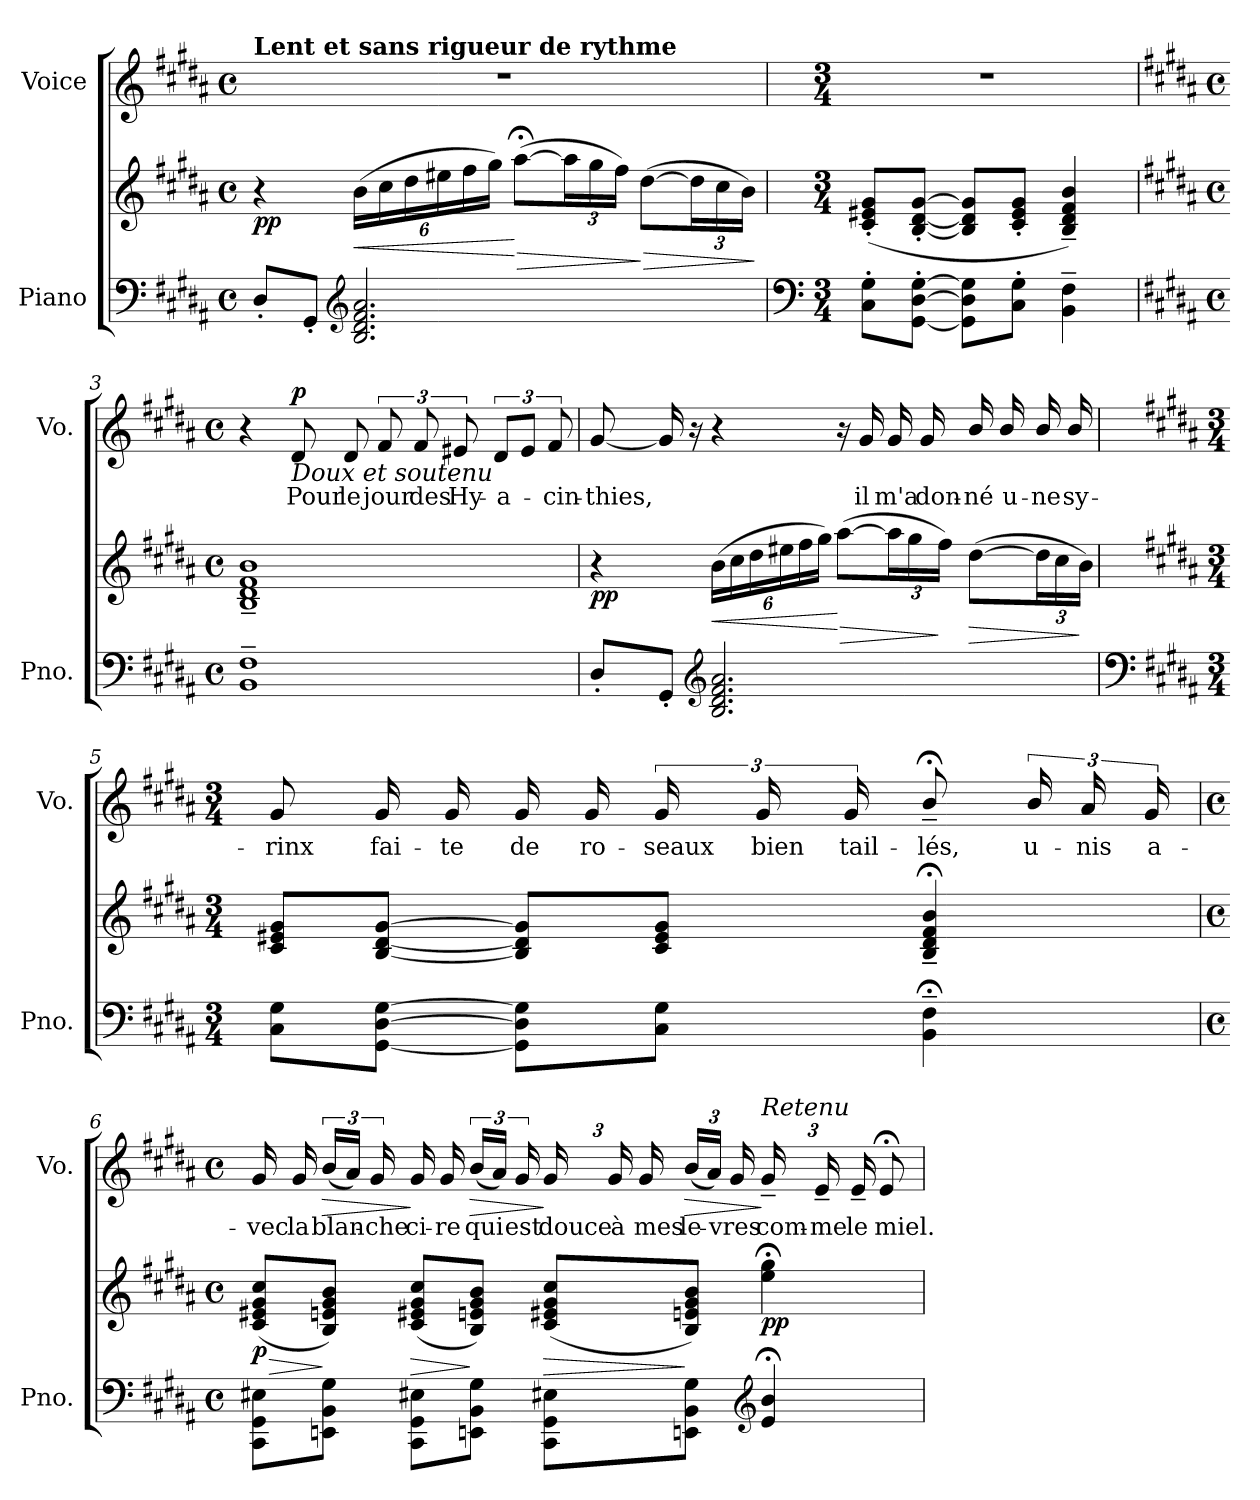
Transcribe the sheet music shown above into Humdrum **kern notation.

**kern	**kern	**dynam	**kern	**text	**dynam
*part2	*part2	*part2	*part1	*part1	*part1
*staff3	*staff2	*staff2/3	*staff1	*staff1	*staff1
*I"Piano	*	*	*I"Voice	*	*
*I'Pno.	*	*	*I'Vo.	*	*
*clefF4	*clefG2	*	*clefG2	*	*
*k[f#c#g#d#a#]	*k[f#c#g#d#a#]	*	*k[f#c#g#d#a#]	*	*
*M4/4	*M4/4	*	*M4/4	*	*
*met(c)	*met(c)	*	*met(c)	*	*
=1	=1	=1	=1	=1	=1
!	!	!	!LO:TX:a:B:t=Lent et sans rigueur de rythme	!	!
!	!	!LO:DY:b	!	!	!
8D#'/L	4r	pp	1r	.	.
8GG#'/J	.	.	.	.	.
*clefG2	*	*	*	*	*
!	!	!LO:HP:b	!	!	!
2.B/ 2.d#/ 2.f#/ 2.a#/	(24b\LL	<	.	.	.
.	24cc#\	.	.	.	.
.	24dd#\	.	.	.	.
.	24ee#X\	.	.	.	.
.	24ff#\	.	.	.	.
.	24gg#\JJ)	.	.	.	.
!	!	!LO:HP:n=1:b	!	!	!
.	([<8aa#;<\L	[ >	.	.	.
.	24aa#\L]	.	.	.	.
.	24gg#\	.	.	.	.
.	24ff#\JJ)	.	.	.	.
!	!	!LO:HP:n=1:b	!	!	!
.	([<8dd#\L	] >	.	.	.
.	24dd#\L]	.	.	.	.
.	24cc#\	.	.	.	.
.	24b\JJ)	.	.	.	.
.	.	]	.	.	.
=2	=2	=2	=2	=2	=2
*clefF4	*	*	*	*	*
*M3/4	*M3/4	*	*M3/4	*	*
8C#\' 8G#\'L	(>8c#/'> 8e#X/'> 8g#/'>L	.	2.r	.	.
[8GG#\'> [8D#\'> [8G#\'>J	[8B/'> [8d#/'> [8g#/'>J	.	.	.	.
8GG#\] 8D#\] 8G#\]L	8B/] 8d#/] 8g#/]L	.	.	.	.
8C#\'> 8G#\'>J	8c#/'> 8e#/'> 8g#/'>J	.	.	.	.
4BB\~ 4F#\~	4B/~> 4d#/~> 4f#/~> 4b/~>)	.	.	.	.
!!LO:LB:g=z
=3	=3	=3	=3	=3	=3
*k[f#c#g#d#a#]	*k[f#c#g#d#a#]	*	*k[f#c#g#d#a#]	*	*
*M4/4	*M4/4	*	*M4/4	*	*
*met(c)	*met(c)	*	*met(c)	*	*
1BB~ 1F#~	1B~> 1d#~> 1f#~> 1b~>	.	4r	.	.
!	!	!	!LO:TX:b:i:t=Doux et soutenu	!	!
!	!	!	!	!LO:LY:b	!LO:DY:a
.	.	.	8d#/	Pour	p
!	!	!	!	!LO:LY:b	!
.	.	.	8d#/	le	.
!	!	!	!	!LO:LY:b	!
.	.	.	12f#/	jour	.
!	!	!	!	!LO:LY:b	!
.	.	.	12f#/	des	.
!	!	!	!	!LO:LY:b	!
.	.	.	12e#X/	Hy-	.
!	!	!	!	!LO:LY:b	!
.	.	.	12d#/L	-a-	.
.	.	.	12e#/J	.	.
!	!	!	!	!LO:LY:b	!
.	.	.	12f#/	-cin-	.
=4	=4	=4	=4	=4	=4
!	!	!LO:DY:b	!	!LO:LY:b	!
8D#'/L	4r	pp	[8g#/	-thies,	.
8GG#'/J	.	.	16g#/]	.	.
.	.	.	16r	.	.
*clefG2	*	*	*	*	*
!	!	!LO:HP:b	!	!	!
2.B/ 2.d#/ 2.f#/ 2.a#/	(24b\LL	<	4r	.	.
.	24cc#\	.	.	.	.
.	24dd#\	.	.	.	.
.	24ee#X\	.	.	.	.
.	24ff#\	.	.	.	.
.	24gg#\JJ)	.	.	.	.
!	!	!LO:HP:n=1:b	!	!	!
.	([<8aa#\L	[ >	16r	.	.
!	!	!	!	!LO:LY:b	!
.	.	.	16g#/	il	.
!	!	!	!	!LO:LY:b	!
.	24aa#\L]	.	16g#/	m'a	.
.	24gg#\	.	.	.	.
!	!	!	!	!LO:LY:b	!
.	.	.	16g#/	don-	.
.	24ff#\JJ)	]	.	.	.
!	!	!LO:HP:b	!	!LO:LY:b	!
.	([<8dd#\L	>	16b/	-né	.
!	!	!	!	!LO:LY:b	!
.	.	.	16b/	u-	.
!	!	!	!	!LO:LY:b	!
.	24dd#\L]	.	16b/	-ne	.
.	24cc#\	.	.	.	.
!	!	!	!	!LO:LY:b	!
.	.	.	16b/	sy-	.
.	24b\JJ)	]	.	.	.
!!LO:LB:g=z
=5	=5	=5	=5	=5	=5
*clefF4	*	*	*	*	*
*k[f#c#g#d#a#]	*k[f#c#g#d#a#]	*	*k[f#c#g#d#a#]	*	*
*M3/4	*M3/4	*	*M3/4	*	*
!	!	!	!	!LO:LY:b	!
8C#\ 8G#\L	8c#/ 8e#X/ 8g#/L	.	8g#/	-rinx	.
!	!	!	!	!LO:LY:b	!
[8GG#\ [8D#\ [8G#\J	[8B/ [>8d#/ [8g#/J	.	16g#/	fai-	.
!	!	!	!	!LO:LY:b	!
.	.	.	16g#/	-te	.
!	!	!	!	!LO:LY:b	!
8GG#\] 8D#\] 8G#\]L	8B/] 8d#/] 8g#/]L	.	16g#/	de	.
!	!	!	!	!LO:LY:b	!
.	.	.	16g#/	ro-	.
!	!	!	!	!LO:LY:b	!
8C#\ 8G#\J	8c#/ 8e#/ 8g#/J	.	24g#/	-seaux	.
!	!	!	!	!LO:LY:b	!
.	.	.	24g#/	bien	.
!	!	!	!	!LO:LY:b	!
.	.	.	24g#/	tail-	.
!	!	!	!	!LO:LY:b	!
4BB\;<~ 4F#\;<~	4B/;<~> 4d#/;<~> 4f#/;<~> 4b/;<~>	.	8b;<~>/	-lés,	.
!	!	!	!	!LO:LY:b	!
.	.	.	24b/	u-	.
!	!	!	!	!LO:LY:b	!
.	.	.	24a#/	-nis	.
!	!	!	!	!LO:LY:b	!
.	.	.	24g#/	a-	.
!!LO:PB:g=z
=6	=6	=6	=6	=6	=6
*M4/4	*M4/4	*	*M4/4	*	*
*met(c)	*met(c)	*	*met(c)	*	*
!	!	!LO:HP:b	!	!LO:LY:b	!
!	!	!LO:DY:n=1:b	!	!	!
8CC#\ 8GG#\ 8E#X\L	(8c#/ 8e#X/ 8g#/ 8cc#/L	> p	16g#/	-vec	.
!	!	!	!	!LO:LY:b	!
.	.	.	16g#/	la	.
!	!	!	!	!LO:LY:b	!LO:HP:b
8EEn\ 8BB\ 8G#\J	8B/ 8en/ 8g#/ 8b/J)	]	(24b/LL	blan-	>
.	.	.	24a#/JJ)	.	.
!	!	!	!	!LO:LY:b	!
.	.	.	24g#/	-che	.
!	!	!LO:HP:b	!	!LO:LY:b	!
8CC#\ 8GG#\ 8E#X\L	(8c#/ 8e#X/ 8g#/ 8cc#/L	>	16g#/	ci-	]
!	!	!	!	!LO:LY:b	!
.	.	.	16g#/	-re	.
!	!	!	!	!LO:LY:b	!LO:HP:b
8EEn\ 8BB\ 8G#\J	8B/ 8en/ 8g#/ 8b/J)	]	(24b/LL	qui	>
.	.	.	24a#/JJ)	.	.
!	!	!	!	!LO:LY:b	!
.	.	.	24g#/	est	.
!	!	!LO:HP:b	!	!	!
*	*	*	*Xbrackettup	*	*
!	!	!	!	!LO:LY:b	!
8CC#\ 8GG#\ 8E#X\L	(8c#/ 8e#X/ 8g#/ 8cc#/L	>	24g#/	douce	]
!	!	!	!	!LO:LY:b	!
.	.	.	24g#/	à	.
!	!	!	!	!LO:LY:b	!
.	.	.	24g#/	mes	.
!	!	!	!	!LO:LY:b	!LO:HP:b
8EEn\ 8BB\ 8G#\J	8B/ 8en/ 8g#/ 8b/J)	]	(24b/LL	le-	>
.	.	.	24a#/JJ)	.	.
!	!	!	!	!LO:LY:b	!
.	.	.	24g#/	-vres	.
*clefG2	*	*	*	*	*
!	!	!	!LO:TX:a:i:t=Retenu	!	!
!	!	!LO:DY:n=2:b	!	!LO:LY:b	!
4e/;< 4b/;<	4ee\;< 4gg#\;<	pp	24g#~>/	com-	]
!	!	!	!	!LO:LY:b	!
.	.	.	24e~>/	-me	.
!	!	!	!	!LO:LY:b	!
.	.	.	24e~>/	le	.
!	!	!	!	!LO:LY:b	!
.	.	.	8e;</	miel.	.
=	=	=	=	=	=
*-	*-	*-	*-	*-	*-
